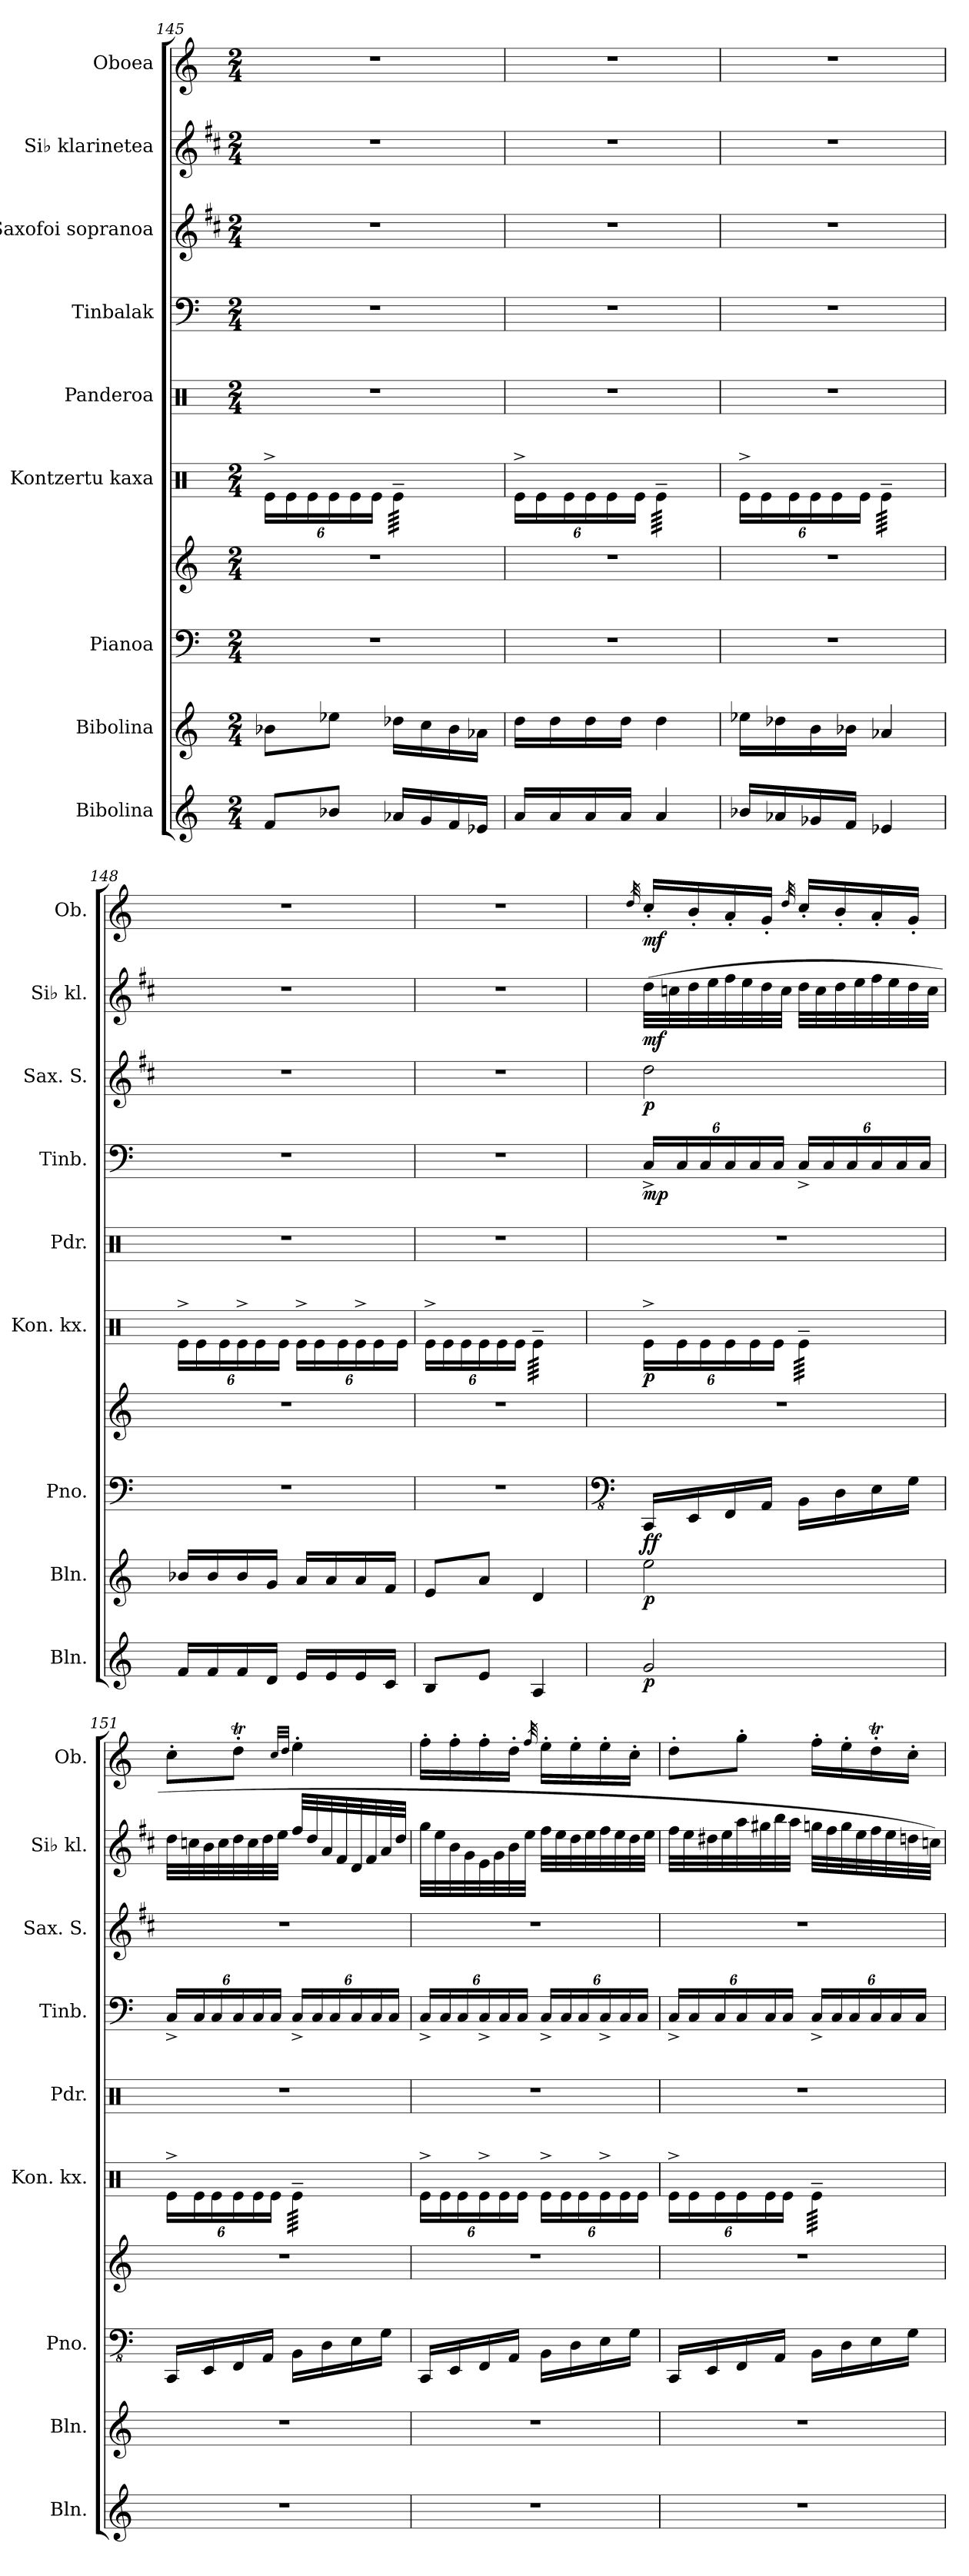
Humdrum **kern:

**kern	**dynam	**kern	**dynam	**kern	**kern	**dynam	**kern	**dynam	**kern	**kern	**dynam	**kern	**dynam	**kern	**dynam	**kern	**dynam
*part9	*part9	*part8	*part8	*part7	*part7	*part7	*part6	*part6	*part5	*part4	*part4	*part3	*part3	*part2	*part2	*part1	*part1
*staff10	*staff10	*staff9	*staff9	*staff8	*staff7	*staff7/8	*staff6	*staff6	*staff5	*staff4	*staff4	*staff3	*staff3	*staff2	*staff2	*staff1	*staff1
*I"Bibolina	*	*I"Bibolina	*	*I"Pianoa	*	*	*I"Kontzertu kaxa	*	*I"Panderoa	*I"Tinbalak	*	*I"Saxofoi sopranoa	*	*I"Si♭ klarinetea	*	*I"Oboea	*
*I'Bln.	*	*I'Bln.	*	*I'Pno.	*	*	*I'Kon. kx.	*	*I'Pdr.	*I'Tinb.	*	*I'Sax. S.	*	*I'Si♭ kl.	*	*I'Ob.	*
!!LO:PB:g=z
*clefG2	*	*clefG2	*	*clefF4	*clefG2	*	*clefX	*	*clefX	*clefF4	*	*clefG2	*	*clefG2	*	*clefG2	*
*	*	*	*	*	*	*	*	*	*	*	*	*ITrd1c2	*	*ITrd1c2	*	*	*
*k[]	*	*k[]	*	*k[]	*k[]	*	*k[]	*	*k[]	*k[]	*	*k[]	*	*k[]	*	*k[]	*
*M2/4	*	*M2/4	*	*M2/4	*M2/4	*	*M2/4	*	*M2/4	*M2/4	*	*M2/4	*	*M2/4	*	*M2/4	*
*	*	*	*	*	*	*	*Xbrackettup	*	*	*	*	*	*	*	*	*	*
=145	=145	=145	=145	=145	=145	=145	=145	=145	=145	=145	=145	=145	=145	=145	=145	=145	=145
8f/L	.	8b-X\L	.	2r	2r	.	24Re^\LL	.	2r	2r	.	2r	.	2r	.	2r	.
.	.	.	.	.	.	.	24Re\	.	.	.	.	.	.	.	.	.	.
.	.	.	.	.	.	.	24Re\	.	.	.	.	.	.	.	.	.	.
8b-X/J	.	8ee-X\J	.	.	.	.	24Re\	.	.	.	.	.	.	.	.	.	.
.	.	.	.	.	.	.	24Re\	.	.	.	.	.	.	.	.	.	.
.	.	.	.	.	.	.	24Re\JJ	.	.	.	.	.	.	.	.	.	.
*	*	*	*	*	*	*	*tremolo	*	*	*	*	*	*	*	*	*	*
16a-X/LL	.	16dd-X\LL	.	.	.	.	64Re~\LLLL	.	.	.	.	.	.	.	.	.	.
.	.	.	.	.	.	.	64Re~\	.	.	.	.	.	.	.	.	.	.
.	.	.	.	.	.	.	64Re~\	.	.	.	.	.	.	.	.	.	.
.	.	.	.	.	.	.	64Re~\	.	.	.	.	.	.	.	.	.	.
16g/	.	16cc\	.	.	.	.	64Re~\	.	.	.	.	.	.	.	.	.	.
.	.	.	.	.	.	.	64Re~\	.	.	.	.	.	.	.	.	.	.
.	.	.	.	.	.	.	64Re~\	.	.	.	.	.	.	.	.	.	.
.	.	.	.	.	.	.	64Re~\	.	.	.	.	.	.	.	.	.	.
16f/	.	16b-\	.	.	.	.	64Re~\	.	.	.	.	.	.	.	.	.	.
.	.	.	.	.	.	.	64Re~\	.	.	.	.	.	.	.	.	.	.
.	.	.	.	.	.	.	64Re~\	.	.	.	.	.	.	.	.	.	.
.	.	.	.	.	.	.	64Re~\	.	.	.	.	.	.	.	.	.	.
16e-X/JJ	.	16a-X\JJ	.	.	.	.	64Re~\	.	.	.	.	.	.	.	.	.	.
.	.	.	.	.	.	.	64Re~\	.	.	.	.	.	.	.	.	.	.
.	.	.	.	.	.	.	64Re~\	.	.	.	.	.	.	.	.	.	.
.	.	.	.	.	.	.	64Re~\JJJJ	.	.	.	.	.	.	.	.	.	.
*	*	*	*	*	*	*	*Xtremolo	*	*	*	*	*	*	*	*	*	*
=146	=146	=146	=146	=146	=146	=146	=146	=146	=146	=146	=146	=146	=146	=146	=146	=146	=146
16a/LL	.	16dd\LL	.	2r	2r	.	24Re^\LL	.	2r	2r	.	2r	.	2r	.	2r	.
.	.	.	.	.	.	.	24Re\	.	.	.	.	.	.	.	.	.	.
16a/	.	16dd\	.	.	.	.	.	.	.	.	.	.	.	.	.	.	.
.	.	.	.	.	.	.	24Re\	.	.	.	.	.	.	.	.	.	.
16a/	.	16dd\	.	.	.	.	24Re\	.	.	.	.	.	.	.	.	.	.
.	.	.	.	.	.	.	24Re\	.	.	.	.	.	.	.	.	.	.
16a/JJ	.	16dd\JJ	.	.	.	.	.	.	.	.	.	.	.	.	.	.	.
.	.	.	.	.	.	.	24Re\JJ	.	.	.	.	.	.	.	.	.	.
*	*	*	*	*	*	*	*tremolo	*	*	*	*	*	*	*	*	*	*
4a/	.	4dd\	.	.	.	.	64Re~\LLLL	.	.	.	.	.	.	.	.	.	.
.	.	.	.	.	.	.	64Re~\	.	.	.	.	.	.	.	.	.	.
.	.	.	.	.	.	.	64Re~\	.	.	.	.	.	.	.	.	.	.
.	.	.	.	.	.	.	64Re~\	.	.	.	.	.	.	.	.	.	.
.	.	.	.	.	.	.	64Re~\	.	.	.	.	.	.	.	.	.	.
.	.	.	.	.	.	.	64Re~\	.	.	.	.	.	.	.	.	.	.
.	.	.	.	.	.	.	64Re~\	.	.	.	.	.	.	.	.	.	.
.	.	.	.	.	.	.	64Re~\	.	.	.	.	.	.	.	.	.	.
.	.	.	.	.	.	.	64Re~\	.	.	.	.	.	.	.	.	.	.
.	.	.	.	.	.	.	64Re~\	.	.	.	.	.	.	.	.	.	.
.	.	.	.	.	.	.	64Re~\	.	.	.	.	.	.	.	.	.	.
.	.	.	.	.	.	.	64Re~\	.	.	.	.	.	.	.	.	.	.
.	.	.	.	.	.	.	64Re~\	.	.	.	.	.	.	.	.	.	.
.	.	.	.	.	.	.	64Re~\	.	.	.	.	.	.	.	.	.	.
.	.	.	.	.	.	.	64Re~\	.	.	.	.	.	.	.	.	.	.
.	.	.	.	.	.	.	64Re~\JJJJ	.	.	.	.	.	.	.	.	.	.
*	*	*	*	*	*	*	*Xtremolo	*	*	*	*	*	*	*	*	*	*
=147	=147	=147	=147	=147	=147	=147	=147	=147	=147	=147	=147	=147	=147	=147	=147	=147	=147
16b-X/LL	.	16ee-X\LL	.	2r	2r	.	24Re^\LL	.	2r	2r	.	2r	.	2r	.	2r	.
.	.	.	.	.	.	.	24Re\	.	.	.	.	.	.	.	.	.	.
16a-X/	.	16dd-X\	.	.	.	.	.	.	.	.	.	.	.	.	.	.	.
.	.	.	.	.	.	.	24Re\	.	.	.	.	.	.	.	.	.	.
16g-X/	.	16b\	.	.	.	.	24Re\	.	.	.	.	.	.	.	.	.	.
.	.	.	.	.	.	.	24Re\	.	.	.	.	.	.	.	.	.	.
16f/JJ	.	16b-X\JJ	.	.	.	.	.	.	.	.	.	.	.	.	.	.	.
.	.	.	.	.	.	.	24Re\JJ	.	.	.	.	.	.	.	.	.	.
*	*	*	*	*	*	*	*tremolo	*	*	*	*	*	*	*	*	*	*
4e-X/	.	4a-X/	.	.	.	.	64Re~\LLLL	.	.	.	.	.	.	.	.	.	.
.	.	.	.	.	.	.	64Re~\	.	.	.	.	.	.	.	.	.	.
.	.	.	.	.	.	.	64Re~\	.	.	.	.	.	.	.	.	.	.
.	.	.	.	.	.	.	64Re~\	.	.	.	.	.	.	.	.	.	.
.	.	.	.	.	.	.	64Re~\	.	.	.	.	.	.	.	.	.	.
.	.	.	.	.	.	.	64Re~\	.	.	.	.	.	.	.	.	.	.
.	.	.	.	.	.	.	64Re~\	.	.	.	.	.	.	.	.	.	.
.	.	.	.	.	.	.	64Re~\	.	.	.	.	.	.	.	.	.	.
.	.	.	.	.	.	.	64Re~\	.	.	.	.	.	.	.	.	.	.
.	.	.	.	.	.	.	64Re~\	.	.	.	.	.	.	.	.	.	.
.	.	.	.	.	.	.	64Re~\	.	.	.	.	.	.	.	.	.	.
.	.	.	.	.	.	.	64Re~\	.	.	.	.	.	.	.	.	.	.
.	.	.	.	.	.	.	64Re~\	.	.	.	.	.	.	.	.	.	.
.	.	.	.	.	.	.	64Re~\	.	.	.	.	.	.	.	.	.	.
.	.	.	.	.	.	.	64Re~\	.	.	.	.	.	.	.	.	.	.
.	.	.	.	.	.	.	64Re~\JJJJ	.	.	.	.	.	.	.	.	.	.
*	*	*	*	*	*	*	*Xtremolo	*	*	*	*	*	*	*	*	*	*
=148	=148	=148	=148	=148	=148	=148	=148	=148	=148	=148	=148	=148	=148	=148	=148	=148	=148
16f/LL	.	16b-X/LL	.	2r	2r	.	24Re^\LL	.	2r	2r	.	2r	.	2r	.	2r	.
.	.	.	.	.	.	.	24Re\	.	.	.	.	.	.	.	.	.	.
16f/	.	16b-/	.	.	.	.	.	.	.	.	.	.	.	.	.	.	.
.	.	.	.	.	.	.	24Re\	.	.	.	.	.	.	.	.	.	.
16f/	.	16b-/	.	.	.	.	24Re^\	.	.	.	.	.	.	.	.	.	.
.	.	.	.	.	.	.	24Re\	.	.	.	.	.	.	.	.	.	.
16d/JJ	.	16g/JJ	.	.	.	.	.	.	.	.	.	.	.	.	.	.	.
.	.	.	.	.	.	.	24Re\JJ	.	.	.	.	.	.	.	.	.	.
16e/LL	.	16a/LL	.	.	.	.	24Re^\LL	.	.	.	.	.	.	.	.	.	.
.	.	.	.	.	.	.	24Re\	.	.	.	.	.	.	.	.	.	.
16e/	.	16a/	.	.	.	.	.	.	.	.	.	.	.	.	.	.	.
.	.	.	.	.	.	.	24Re\	.	.	.	.	.	.	.	.	.	.
16e/	.	16a/	.	.	.	.	24Re^\	.	.	.	.	.	.	.	.	.	.
.	.	.	.	.	.	.	24Re\	.	.	.	.	.	.	.	.	.	.
16c/JJ	.	16f/JJ	.	.	.	.	.	.	.	.	.	.	.	.	.	.	.
.	.	.	.	.	.	.	24Re\JJ	.	.	.	.	.	.	.	.	.	.
!!LO:PB:g=z
=149	=149	=149	=149	=149	=149	=149	=149	=149	=149	=149	=149	=149	=149	=149	=149	=149	=149
8B/L	.	8e/L	.	2r	2r	.	24Re^\LL	.	2r	2r	.	2r	.	2r	.	2r	.
.	.	.	.	.	.	.	24Re\	.	.	.	.	.	.	.	.	.	.
.	.	.	.	.	.	.	24Re\	.	.	.	.	.	.	.	.	.	.
8e/J	.	8a/J	.	.	.	.	24Re\	.	.	.	.	.	.	.	.	.	.
.	.	.	.	.	.	.	24Re\	.	.	.	.	.	.	.	.	.	.
.	.	.	.	.	.	.	24Re\JJ	.	.	.	.	.	.	.	.	.	.
*	*	*	*	*	*	*	*tremolo	*	*	*	*	*	*	*	*	*	*
4A/	.	4d/	.	.	.	.	64Re~\LLLL	.	.	.	.	.	.	.	.	.	.
.	.	.	.	.	.	.	64Re~\	.	.	.	.	.	.	.	.	.	.
.	.	.	.	.	.	.	64Re~\	.	.	.	.	.	.	.	.	.	.
.	.	.	.	.	.	.	64Re~\	.	.	.	.	.	.	.	.	.	.
.	.	.	.	.	.	.	64Re~\	.	.	.	.	.	.	.	.	.	.
.	.	.	.	.	.	.	64Re~\	.	.	.	.	.	.	.	.	.	.
.	.	.	.	.	.	.	64Re~\	.	.	.	.	.	.	.	.	.	.
.	.	.	.	.	.	.	64Re~\	.	.	.	.	.	.	.	.	.	.
.	.	.	.	.	.	.	64Re~\	.	.	.	.	.	.	.	.	.	.
.	.	.	.	.	.	.	64Re~\	.	.	.	.	.	.	.	.	.	.
.	.	.	.	.	.	.	64Re~\	.	.	.	.	.	.	.	.	.	.
.	.	.	.	.	.	.	64Re~\	.	.	.	.	.	.	.	.	.	.
.	.	.	.	.	.	.	64Re~\	.	.	.	.	.	.	.	.	.	.
.	.	.	.	.	.	.	64Re~\	.	.	.	.	.	.	.	.	.	.
.	.	.	.	.	.	.	64Re~\	.	.	.	.	.	.	.	.	.	.
.	.	.	.	.	.	.	64Re~\JJJJ	.	.	.	.	.	.	.	.	.	.
*	*	*	*	*	*	*	*Xtremolo	*	*	*	*	*	*	*	*	*	*
=150	=150	=150	=150	=150	=150	=150	=150	=150	=150	=150	=150	=150	=150	=150	=150	=150	=150
*	*	*	*	*clefFv4	*	*	*	*	*	*	*	*	*	*	*	*	*
.	.	.	.	.	.	.	.	.	.	.	.	.	.	.	.	32qdd/	.
*	*	*	*	*	*	*	*	*	*	*Xbrackettup	*	*	*	*	*	*	*
!	!LO:DY:b	!	!LO:DY:b	!	!	!LO:DY:b=2	!	!LO:DY:b	!	!	!LO:DY:b	!	!LO:DY:b	!	!LO:DY:b	!	!LO:DY:b
2g/	p	2ee\	p	16CCC/LL	2r	ff	24Re^\LL	p	2r	24C^/LL	mp	2cc\	p	(>32cc\LLL	mf	16cc'/LL	mf
.	.	.	.	.	.	.	.	.	.	.	.	.	.	32b-X\	.	.	.
.	.	.	.	.	.	.	24Re\	.	.	24C/	.	.	.	.	.	.	.
.	.	.	.	16EEE/	.	.	.	.	.	.	.	.	.	32cc\	.	16b'/	.
.	.	.	.	.	.	.	24Re\	.	.	24C/	.	.	.	.	.	.	.
.	.	.	.	.	.	.	.	.	.	.	.	.	.	32dd\	.	.	.
.	.	.	.	16FFF/	.	.	24Re\	.	.	24C/	.	.	.	32ee\	.	16a'/	.
.	.	.	.	.	.	.	.	.	.	.	.	.	.	32dd\	.	.	.
.	.	.	.	.	.	.	24Re\	.	.	24C/	.	.	.	.	.	.	.
.	.	.	.	16AAA/JJ	.	.	.	.	.	.	.	.	.	32cc\	.	16g'/JJ	.
.	.	.	.	.	.	.	24Re\JJ	.	.	24C/JJ	.	.	.	.	.	.	.
.	.	.	.	.	.	.	.	.	.	.	.	.	.	32b-\JJJ	.	.	.
.	.	.	.	.	.	.	.	.	.	.	.	.	.	.	.	32qdd/	.
*	*	*	*	*	*	*	*tremolo	*	*	*	*	*	*	*	*	*	*
.	.	.	.	16BBB\LL	.	.	64Re~\LLLL	.	.	24C^/LL	.	.	.	32cc\LLL	.	16cc'/LL	.
.	.	.	.	.	.	.	64Re~\	.	.	.	.	.	.	.	.	.	.
.	.	.	.	.	.	.	64Re~\	.	.	.	.	.	.	32b-\	.	.	.
.	.	.	.	.	.	.	.	.	.	24C/	.	.	.	.	.	.	.
.	.	.	.	.	.	.	64Re~\	.	.	.	.	.	.	.	.	.	.
.	.	.	.	16DD\	.	.	64Re~\	.	.	.	.	.	.	32cc\	.	16b'/	.
.	.	.	.	.	.	.	64Re~\	.	.	.	.	.	.	.	.	.	.
.	.	.	.	.	.	.	.	.	.	24C/	.	.	.	.	.	.	.
.	.	.	.	.	.	.	64Re~\	.	.	.	.	.	.	32dd\	.	.	.
.	.	.	.	.	.	.	64Re~\	.	.	.	.	.	.	.	.	.	.
.	.	.	.	16EE\	.	.	64Re~\	.	.	24C/	.	.	.	32ee\	.	16a'/	.
.	.	.	.	.	.	.	64Re~\	.	.	.	.	.	.	.	.	.	.
.	.	.	.	.	.	.	64Re~\	.	.	.	.	.	.	32dd\	.	.	.
.	.	.	.	.	.	.	.	.	.	24C/	.	.	.	.	.	.	.
.	.	.	.	.	.	.	64Re~\	.	.	.	.	.	.	.	.	.	.
.	.	.	.	16GG\JJ	.	.	64Re~\	.	.	.	.	.	.	32cc\	.	16g'/JJ	.
.	.	.	.	.	.	.	64Re~\	.	.	.	.	.	.	.	.	.	.
.	.	.	.	.	.	.	.	.	.	24C/JJ	.	.	.	.	.	.	.
.	.	.	.	.	.	.	64Re~\	.	.	.	.	.	.	32b-\JJJ	.	.	.
.	.	.	.	.	.	.	64Re~\JJJJ	.	.	.	.	.	.	.	.	.	.
*	*	*	*	*	*	*	*Xtremolo	*	*	*	*	*	*	*	*	*	*
!!LO:PB:g=z
=151	=151	=151	=151	=151	=151	=151	=151	=151	=151	=151	=151	=151	=151	=151	=151	=151	=151
2r	.	2r	.	16CCC/LL	2r	.	24Re^\LL	.	2r	24C^/LL	.	2r	.	32cc\LLL	.	8cc'\L	.
.	.	.	.	.	.	.	.	.	.	.	.	.	.	32b-X\	.	.	.
.	.	.	.	.	.	.	24Re\	.	.	24C/	.	.	.	.	.	.	.
.	.	.	.	16EEE/	.	.	.	.	.	.	.	.	.	32a\	.	.	.
.	.	.	.	.	.	.	24Re\	.	.	24C/	.	.	.	.	.	.	.
.	.	.	.	.	.	.	.	.	.	.	.	.	.	32b-\	.	.	.
.	.	.	.	16FFF/	.	.	24Re\	.	.	24C/	.	.	.	32cc\	.	8ddT'\J	.
.	.	.	.	.	.	.	.	.	.	.	.	.	.	32b-\	.	.	.
.	.	.	.	.	.	.	24Re\	.	.	24C/	.	.	.	.	.	.	.
.	.	.	.	16AAA/JJ	.	.	.	.	.	.	.	.	.	32cc\	.	.	.
.	.	.	.	.	.	.	24Re\JJ	.	.	24C/JJ	.	.	.	.	.	.	.
.	.	.	.	.	.	.	.	.	.	.	.	.	.	32dd\JJJ	.	.	.
.	.	.	.	.	.	.	.	.	.	.	.	.	.	.	.	32qcc/LLL	.
.	.	.	.	.	.	.	.	.	.	.	.	.	.	.	.	32qdd/JJJ	.
*	*	*	*	*	*	*	*tremolo	*	*	*	*	*	*	*	*	*	*
.	.	.	.	16BBB\LL	.	.	64Re~\LLLL	.	.	24C^/LL	.	.	.	32ee/LLL	.	4ee'\	.
.	.	.	.	.	.	.	64Re~\	.	.	.	.	.	.	.	.	.	.
.	.	.	.	.	.	.	64Re~\	.	.	.	.	.	.	32cc/	.	.	.
.	.	.	.	.	.	.	.	.	.	24C/	.	.	.	.	.	.	.
.	.	.	.	.	.	.	64Re~\	.	.	.	.	.	.	.	.	.	.
.	.	.	.	16DD\	.	.	64Re~\	.	.	.	.	.	.	32g/	.	.	.
.	.	.	.	.	.	.	64Re~\	.	.	.	.	.	.	.	.	.	.
.	.	.	.	.	.	.	.	.	.	24C/	.	.	.	.	.	.	.
.	.	.	.	.	.	.	64Re~\	.	.	.	.	.	.	32e/	.	.	.
.	.	.	.	.	.	.	64Re~\	.	.	.	.	.	.	.	.	.	.
.	.	.	.	16EE\	.	.	64Re~\	.	.	24C/	.	.	.	32c/	.	.	.
.	.	.	.	.	.	.	64Re~\	.	.	.	.	.	.	.	.	.	.
.	.	.	.	.	.	.	64Re~\	.	.	.	.	.	.	32e/	.	.	.
.	.	.	.	.	.	.	.	.	.	24C/	.	.	.	.	.	.	.
.	.	.	.	.	.	.	64Re~\	.	.	.	.	.	.	.	.	.	.
.	.	.	.	16GG\JJ	.	.	64Re~\	.	.	.	.	.	.	32g/	.	.	.
.	.	.	.	.	.	.	64Re~\	.	.	.	.	.	.	.	.	.	.
.	.	.	.	.	.	.	.	.	.	24C/JJ	.	.	.	.	.	.	.
.	.	.	.	.	.	.	64Re~\	.	.	.	.	.	.	32cc/JJJ	.	.	.
.	.	.	.	.	.	.	64Re~\JJJJ	.	.	.	.	.	.	.	.	.	.
*	*	*	*	*	*	*	*Xtremolo	*	*	*	*	*	*	*	*	*	*
=152	=152	=152	=152	=152	=152	=152	=152	=152	=152	=152	=152	=152	=152	=152	=152	=152	=152
2r	.	2r	.	16CCC/LL	2r	.	24Re^\LL	.	2r	24C^/LL	.	2r	.	32ff\LLL	.	16ff'\LL	.
.	.	.	.	.	.	.	.	.	.	.	.	.	.	32dd\	.	.	.
.	.	.	.	.	.	.	24Re\	.	.	24C/	.	.	.	.	.	.	.
.	.	.	.	16EEE/	.	.	.	.	.	.	.	.	.	32a\	.	16ff'\	.
.	.	.	.	.	.	.	24Re\	.	.	24C/	.	.	.	.	.	.	.
.	.	.	.	.	.	.	.	.	.	.	.	.	.	32f\	.	.	.
.	.	.	.	16FFF/	.	.	24Re^\	.	.	24C^/	.	.	.	32d\	.	16ff'\	.
.	.	.	.	.	.	.	.	.	.	.	.	.	.	32f\	.	.	.
.	.	.	.	.	.	.	24Re\	.	.	24C/	.	.	.	.	.	.	.
.	.	.	.	16AAA/JJ	.	.	.	.	.	.	.	.	.	32a\	.	16dd'\JJ	.
.	.	.	.	.	.	.	24Re\JJ	.	.	24C/JJ	.	.	.	.	.	.	.
.	.	.	.	.	.	.	.	.	.	.	.	.	.	32dd\JJJ	.	.	.
.	.	.	.	.	.	.	.	.	.	.	.	.	.	.	.	32qff/	.
.	.	.	.	16BBB\LL	.	.	24Re^\LL	.	.	24C^/LL	.	.	.	32ee\LLL	.	16ee'\LL	.
.	.	.	.	.	.	.	.	.	.	.	.	.	.	32dd\	.	.	.
.	.	.	.	.	.	.	24Re\	.	.	24C/	.	.	.	.	.	.	.
.	.	.	.	16DD\	.	.	.	.	.	.	.	.	.	32cc\	.	16ee'\	.
.	.	.	.	.	.	.	24Re\	.	.	24C/	.	.	.	.	.	.	.
.	.	.	.	.	.	.	.	.	.	.	.	.	.	32dd\	.	.	.
.	.	.	.	16EE\	.	.	24Re^\	.	.	24C^/	.	.	.	32ee\	.	16ee'\	.
.	.	.	.	.	.	.	.	.	.	.	.	.	.	32dd\	.	.	.
.	.	.	.	.	.	.	24Re\	.	.	24C/	.	.	.	.	.	.	.
.	.	.	.	16GG\JJ	.	.	.	.	.	.	.	.	.	32cc\	.	16cc'\JJ	.
.	.	.	.	.	.	.	24Re\JJ	.	.	24C/JJ	.	.	.	.	.	.	.
.	.	.	.	.	.	.	.	.	.	.	.	.	.	32dd\JJJ	.	.	.
!!LO:PB:g=z
=153	=153	=153	=153	=153	=153	=153	=153	=153	=153	=153	=153	=153	=153	=153	=153	=153	=153
2r	.	2r	.	16CCC/LL	2r	.	24Re^\LL	.	2r	24C^/LL	.	2r	.	32ee\LLL	.	8dd'\L	.
.	.	.	.	.	.	.	.	.	.	.	.	.	.	32dd\	.	.	.
.	.	.	.	.	.	.	24Re\	.	.	24C/	.	.	.	.	.	.	.
.	.	.	.	16EEE/	.	.	.	.	.	.	.	.	.	32cc#X\	.	.	.
.	.	.	.	.	.	.	24Re\	.	.	24C/	.	.	.	.	.	.	.
.	.	.	.	.	.	.	.	.	.	.	.	.	.	32dd\	.	.	.
.	.	.	.	16FFF/	.	.	24Re\	.	.	24C/	.	.	.	32gg\	.	8gg'\J	.
.	.	.	.	.	.	.	.	.	.	.	.	.	.	32ff#X\	.	.	.
.	.	.	.	.	.	.	24Re\	.	.	24C/	.	.	.	.	.	.	.
.	.	.	.	16AAA/JJ	.	.	.	.	.	.	.	.	.	32aa\	.	.	.
.	.	.	.	.	.	.	24Re\JJ	.	.	24C/JJ	.	.	.	.	.	.	.
.	.	.	.	.	.	.	.	.	.	.	.	.	.	32gg\JJJ	.	.	.
*	*	*	*	*	*	*	*tremolo	*	*	*	*	*	*	*	*	*	*
.	.	.	.	16BBB\LL	.	.	64Re~\LLLL	.	.	24C^/LL	.	.	.	32ffn\LLL	.	16ff'\LL	.
.	.	.	.	.	.	.	64Re~\	.	.	.	.	.	.	.	.	.	.
.	.	.	.	.	.	.	64Re~\	.	.	.	.	.	.	32ee\	.	.	.
.	.	.	.	.	.	.	.	.	.	24C/	.	.	.	.	.	.	.
.	.	.	.	.	.	.	64Re~\	.	.	.	.	.	.	.	.	.	.
.	.	.	.	16DD\	.	.	64Re~\	.	.	.	.	.	.	32ff\	.	16ee'\	.
.	.	.	.	.	.	.	64Re~\	.	.	.	.	.	.	.	.	.	.
.	.	.	.	.	.	.	.	.	.	24C/	.	.	.	.	.	.	.
.	.	.	.	.	.	.	64Re~\	.	.	.	.	.	.	32dd\	.	.	.
.	.	.	.	.	.	.	64Re~\	.	.	.	.	.	.	.	.	.	.
.	.	.	.	16EE\	.	.	64Re~\	.	.	24C/	.	.	.	32ee\	.	16ddT'\	.
.	.	.	.	.	.	.	64Re~\	.	.	.	.	.	.	.	.	.	.
.	.	.	.	.	.	.	64Re~\	.	.	.	.	.	.	32dd\	.	.	.
.	.	.	.	.	.	.	.	.	.	24C/	.	.	.	.	.	.	.
.	.	.	.	.	.	.	64Re~\	.	.	.	.	.	.	.	.	.	.
.	.	.	.	16GG\JJ	.	.	64Re~\	.	.	.	.	.	.	32ccn\	.	16cc'\JJ	.
.	.	.	.	.	.	.	64Re~\	.	.	.	.	.	.	.	.	.	.
.	.	.	.	.	.	.	.	.	.	24C/JJ	.	.	.	.	.	.	.
.	.	.	.	.	.	.	64Re~\	.	.	.	.	.	.	32b-X\JJJ)	.	.	.
.	.	.	.	.	.	.	64Re~\JJJJ	.	.	.	.	.	.	.	.	.	.
*	*	*	*	*	*	*	*Xtremolo	*	*	*	*	*	*	*	*	*	*
=	=	=	=	=	=	=	=	=	=	=	=	=	=	=	=	=	=
*-	*-	*-	*-	*-	*-	*-	*-	*-	*-	*-	*-	*-	*-	*-	*-	*-	*-
